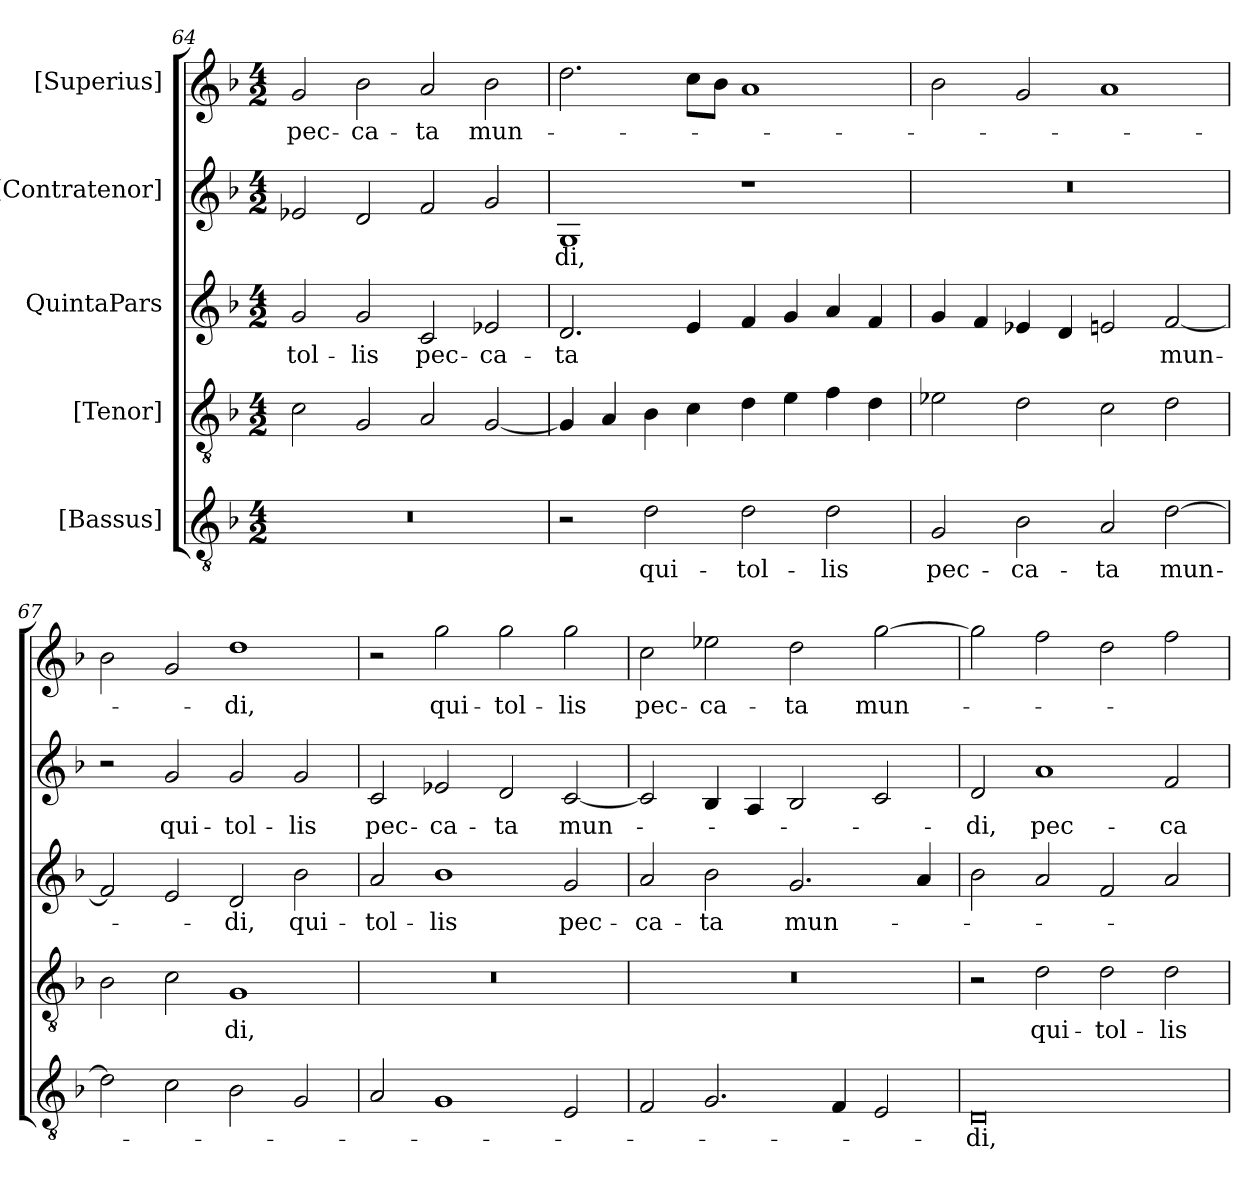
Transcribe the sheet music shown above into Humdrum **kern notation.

**kern	**text	**kern	**text	**kern	**text	**kern	**text	**kern	**text
*part5	*part5	*part4	*part4	*part3	*part3	*part2	*part2	*part1	*part1
*staff5	*staff5	*staff4	*staff4	*staff3	*staff3	*staff2	*staff2	*staff1	*staff1
*I"[Bassus]	*	*I"[Tenor]	*	*I"QuintaPars	*	*I"[Contratenor]	*	*I"[Superius]	*
*clefGv2	*	*clefGv2	*	*clefG2	*	*clefG2	*	*clefG2	*
*k[b-]	*	*k[b-]	*	*k[b-]	*	*k[b-]	*	*k[b-]	*
*M4/2	*	*M4/2	*	*M4/2	*	*M4/2	*	*M4/2	*
=64	=64	=64	=64	=64	=64	=64	=64	=64	=64
0r	.	2c\	.	2g/	tol-	2e-X/	.	2g/	pec-
.	.	2G/	.	2g/	-lis	2d/	.	2b-\	-ca-
.	.	2A/	.	2c/	pec-	2f/	.	2a/	-ta
.	.	[2G/	.	2e-X/	-ca-	2g/	.	2b-\	mun-
=65	=65	=65	=65	=65	=65	=65	=65	=65	=65
2r	.	4G/]	.	2.d/	-ta	1G/	-di,	2.dd\	.
.	.	4A/	.	.	.	.	.	.	.
2d\	qui-	4B-\	.	.	.	.	.	.	.
.	.	4c\	.	4e/	.	.	.	8cc\L	.
.	.	.	.	.	.	.	.	8b-\J	.
2d\	tol-	4d\	.	4f/	.	1r	.	1a/	.
.	.	4e\	.	4g/	.	.	.	.	.
2d\	-lis	4f\	.	4a/	.	.	.	.	.
.	.	4d\	.	4f/	.	.	.	.	.
=66	=66	=66	=66	=66	=66	=66	=66	=66	=66
2G/	pec-	2e-X\	.	4g/	.	0r	.	2b-\	.
.	.	.	.	4f/	.	.	.	.	.
2B-\	-ca-	2d\	.	4e-X/	.	.	.	2g/	.
.	.	.	.	4d/	.	.	.	.	.
2A/	-ta	2c\	.	2en/	.	.	.	1a/	.
[2d\	mun-	2d\	.	[2f/	mun-	.	.	.	.
=67	=67	=67	=67	=67	=67	=67	=67	=67	=67
2d\]	.	2B-\	.	2f/]	.	2r	.	2b-\	.
2c\	.	2c\	.	2e/	.	2g/	qui-	2g/	.
2B-\	.	1G/	-di,	2d/	-di,	2g/	tol-	1dd\	-di,
2G/	.	.	.	2b-\	qui-	2g/	-lis	.	.
=68	=68	=68	=68	=68	=68	=68	=68	=68	=68
2A/	.	0r	.	2a/	tol-	2c/	pec-	2r	.
1G/	.	.	.	1b-\	-lis	2e-X/	-ca-	2gg\	qui-
.	.	.	.	.	.	2d/	-ta	2gg\	tol-
2E/	.	.	.	2g/	pec-	[2c/	mun-	2gg\	-lis
=69	=69	=69	=69	=69	=69	=69	=69	=69	=69
2F/	.	0r	.	2a/	-ca-	2c/]	.	2cc\	pec-
2.G/	.	.	.	2b-\	-ta	4B-/	.	2ee-X\	-ca-
.	.	.	.	.	.	4A/	.	.	.
.	.	.	.	2.g/	mun-	2B-/	.	2dd\	-ta
4F/	.	.	.	.	.	.	.	.	.
2E/	.	.	.	.	.	2c/	.	[2gg\	mun-
.	.	.	.	4a/	.	.	.	.	.
=70	=70	=70	=70	=70	=70	=70	=70	=70	=70
0D/	-di,	2r	.	2b-\	.	2d/	-di,	2gg\]	.
.	.	2d\	qui-	2a/	.	1a/	pec-	2ff\	.
.	.	2d\	tol-	2f/	.	.	.	2dd\	.
.	.	2d\	-lis	2a/	.	2f/	-ca-	2ff\	.
=	=	=	=	=	=	=	=	=	=
*-	*-	*-	*-	*-	*-	*-	*-	*-	*-
